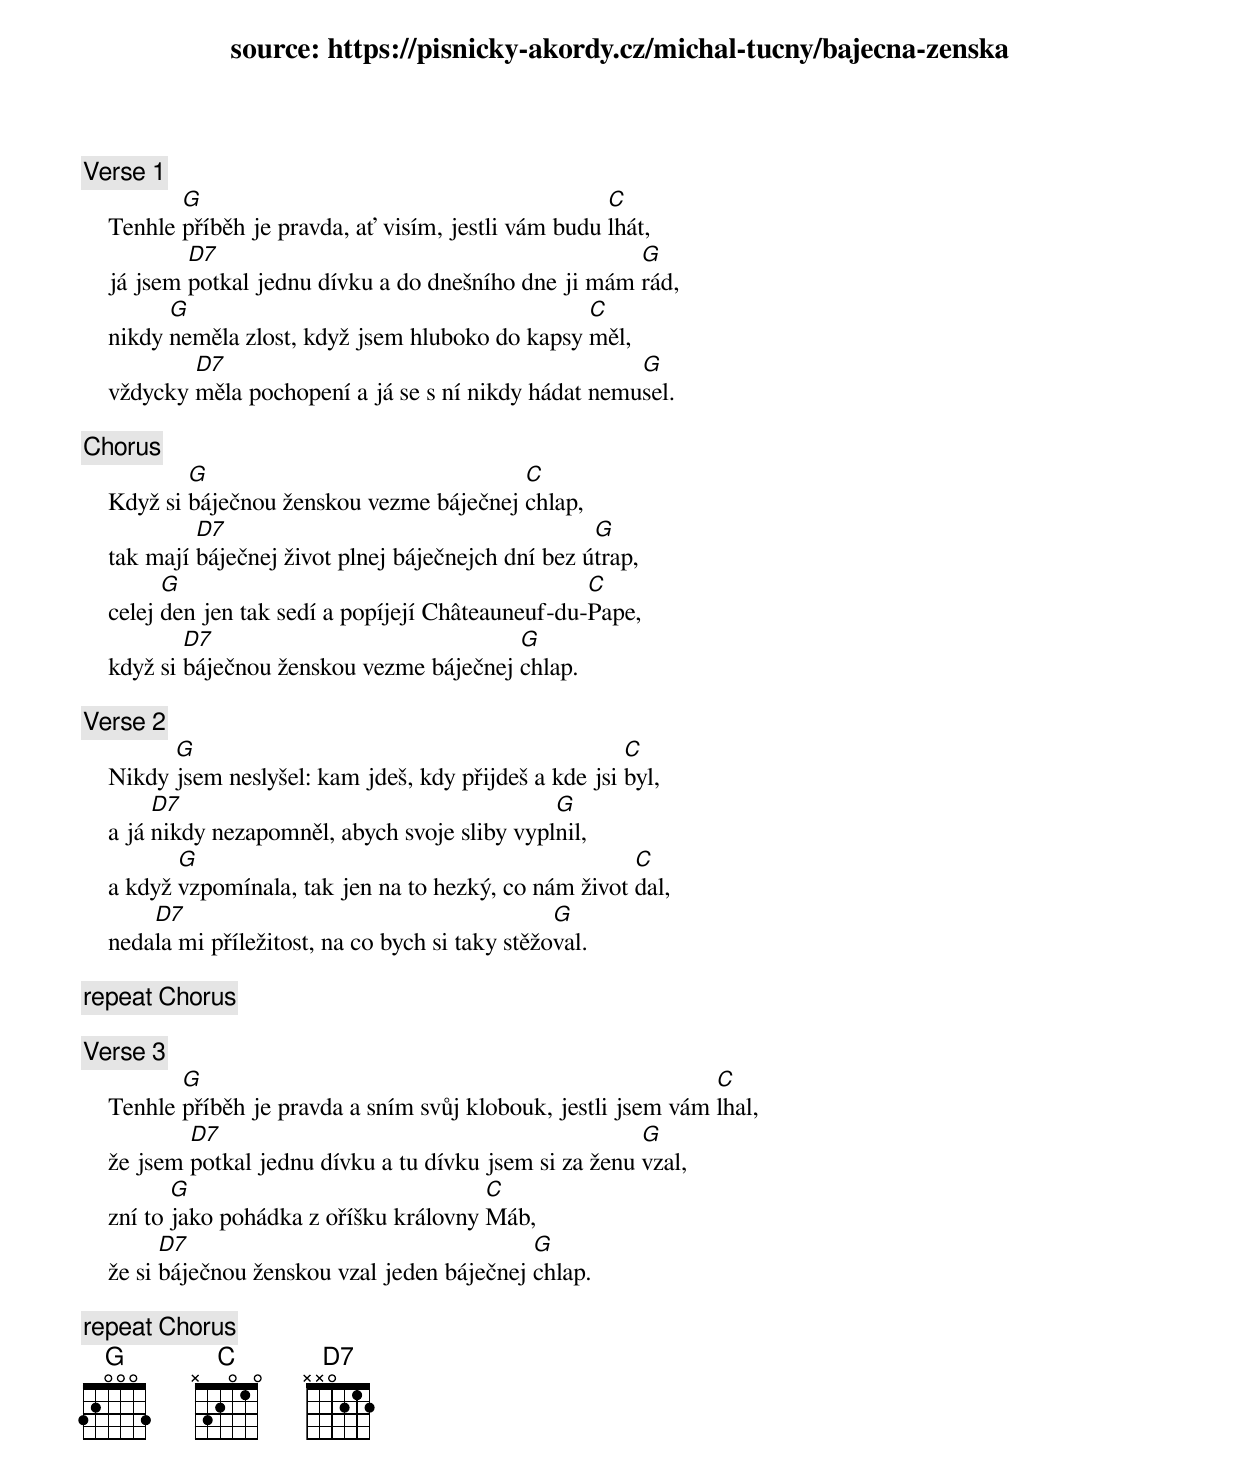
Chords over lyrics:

source: https://pisnicky-akordy.cz/michal-tucny/bajecna-zenska


[Verse 1]
           G                                           C
    Tenhle příběh je pravda, ať visím, jestli vám budu lhát,
            D7                                          G
    já jsem potkal jednu dívku a do dnešního dne ji mám rád,
          G                                        C
    nikdy neměla zlost, když jsem hluboko do kapsy měl,
            D7                                          G
    vždycky měla pochopení a já se s ní nikdy hádat nemusel.

[Chorus]
            G                               C
    Když si báječnou ženskou vezme báječnej chlap,
             D7                                       G
    tak mají báječnej život plnej báječnejch dní bez útrap,
          G                                          C
    celej den jen tak sedí a popíjejí Châteauneuf-du-Pape,
            D7                              G
    když si báječnou ženskou vezme báječnej chlap.

[Verse 2]
          G                                              C
    Nikdy jsem neslyšel: kam jdeš, kdy přijdeš a kde jsi byl,
         D7                                      G
    a já nikdy nezapomněl, abych svoje sliby vyplnil,
           G                                             C
    a když vzpomínala, tak jen na to hezký, co nám život dal,
        D7                                         G
    nedala mi příležitost, na co bych si taky stěžoval.

[repeat Chorus]

[Verse 3]
           G                                                     C
    Tenhle příběh je pravda a sním svůj klobouk, jestli jsem vám lhal,
            D7                                            G
    že jsem potkal jednu dívku a tu dívku jsem si za ženu vzal,
           G                              C
    zní to jako pohádka z oříšku královny Máb,
          D7                                   G
    že si báječnou ženskou vzal jeden báječnej chlap.

[repeat Chorus]
